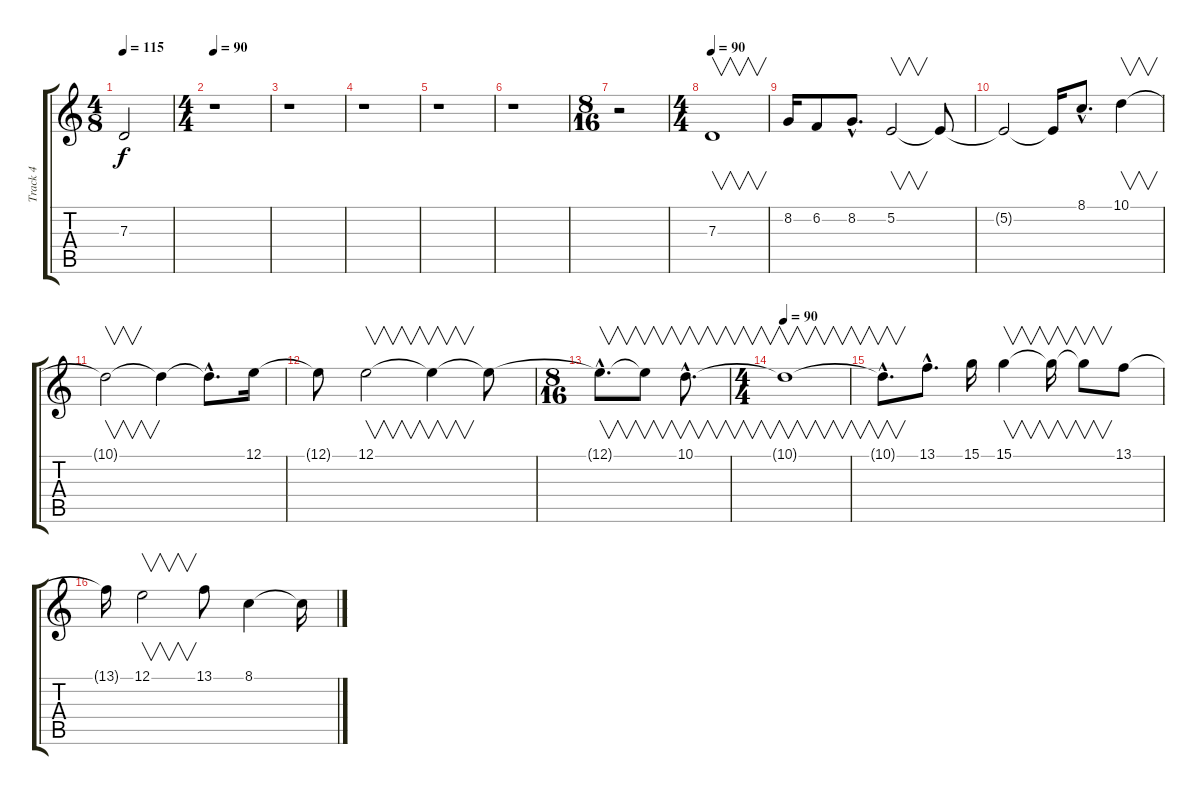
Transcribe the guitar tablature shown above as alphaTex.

\track ("Track 4" "Track 4") {instrument cello}
\staff {score tabs}
\tuning (E4 B3 G3 D3 A2 E2) {hide}
\ts (4 8)
\tempo 115
\clef g2
\ks c
7.3{t}.2{dy f} |
\ts (4 4)
\tempo 90
r.1 |
r.1 |
r.1 |
r.1 |
r.1 |
\ts (8 16)
r.2 |
\ts (4 4)
\tempo 90
7.3.1{v} |
8.2.16 6.2.8 8.2{hac}.8{d} 5.2.2{v} 5.2{t}.8 |
5.2{t}.2 5.2{t}.16 8.1{hac}.8{d} 10.1.4{v} |
10.1{t}.2{v} 10.1{t}.4 10.1{hac t}.8{d} 12.1.16 |
12.1{t}.8 12.1.2{v} 12.1{t}.4{v} 12.1{t}.8 |
\ts (8 16)
12.1{hac t}.8{v d} 12.1{t}.8{v} 10.1{hac}.8{v d} |
\ts (4 4)
\tempo 90
10.1{t}.1{v} |
10.1{hac t}.8{v d} 13.1{hac}.8{d} 15.1.16 15.1.4{v} 15.1{t}.16{v} 15.1{t}.8{v} 13.1.8 |
13.1{t}.16 12.1.2{v} 13.1.8 8.1.4 8.1{t}.16
